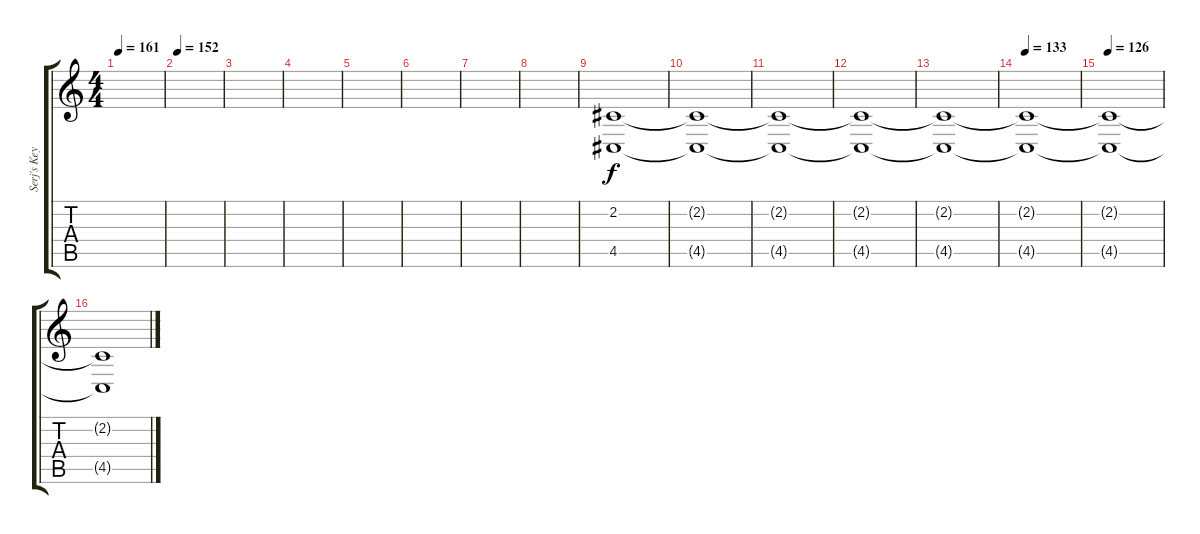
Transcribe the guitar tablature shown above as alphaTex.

\track ("Serj's Keyboard" "Serj's Key") {instrument rockorgan}
\staff {score tabs}
\tuning (E4 B3 G3 D3 A2 E2) {hide}
\ts (4 4)
\tempo 161
\clef g2
\ks c
|
\tempo 152
|
|
|
|
|
|
|
(2.2 4.5).1{volume 12} |
(2.2{t} 4.5{t}).1 |
(2.2{t} 4.5{t}).1 |
(2.2{t} 4.5{t}).1 |
(2.2{t} 4.5{t}).1 |
\tempo 133
(2.2{t} 4.5{t}).1{volume 1} |
\tempo 126
(2.2{t} 4.5{t}).1 |
(2.2{t} 4.5{t}).1
